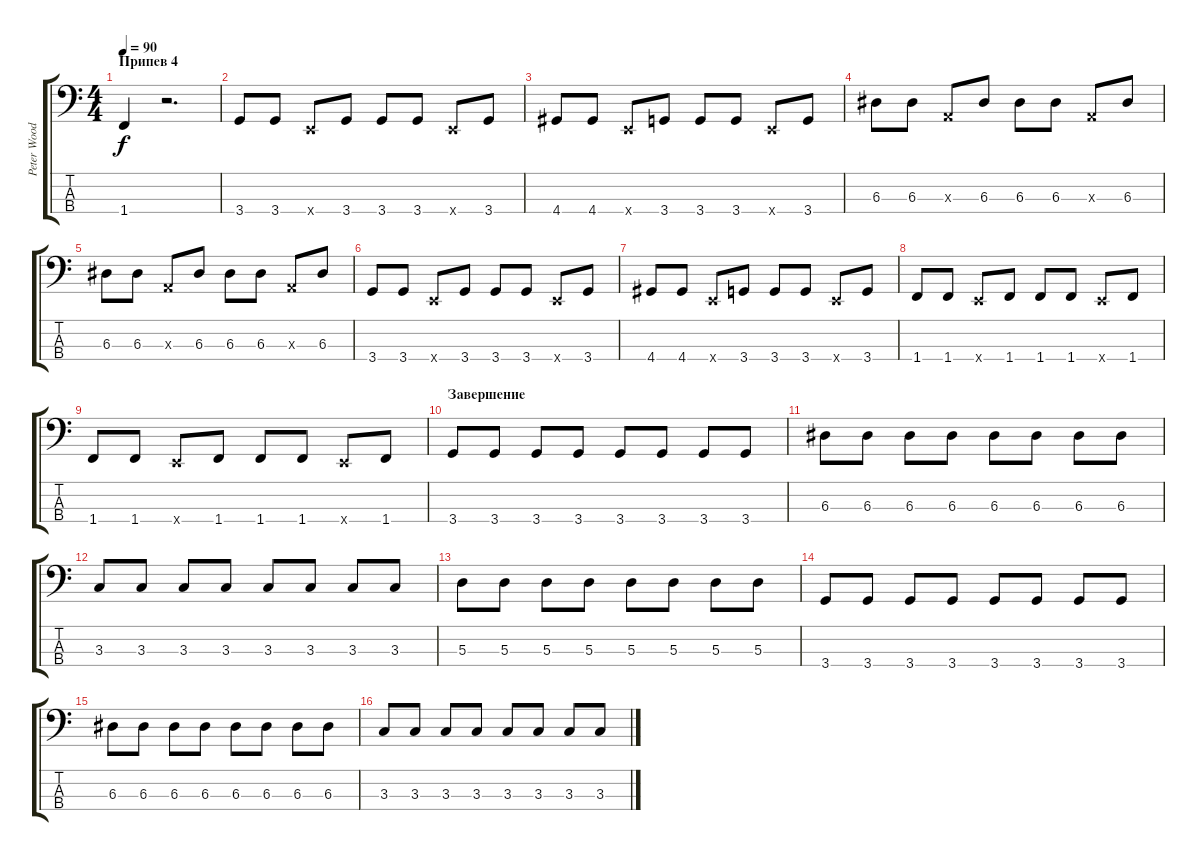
\track ("Peter Woodrobe" "Peter Wood") {instrument electricbassfinger}
\staff {score tabs}
\tuning (G2 D2 A1 E1) {hide}
\ts (4 4)
\section ("" "Припев 4")
\tempo 90
\clef f4
\ks c
1.4.4{dy f} r.2{d} |
3.4.8 3.4.8 0.4{x}.8 3.4.8 3.4.8 3.4.8 0.4{x}.8 3.4.8 |
4.4.8 4.4.8 0.4{x}.8 3.4.8 3.4.8 3.4.8 0.4{x}.8 3.4.8 |
6.3.8 6.3.8 0.3{x}.8 6.3.8 6.3.8 6.3.8 0.3{x}.8 6.3.8 |
6.3.8 6.3.8 0.3{x}.8 6.3.8 6.3.8 6.3.8 0.3{x}.8 6.3.8 |
3.4.8 3.4.8 0.4{x}.8 3.4.8 3.4.8 3.4.8 0.4{x}.8 3.4.8 |
4.4.8 4.4.8 0.4{x}.8 3.4.8 3.4.8 3.4.8 0.4{x}.8 3.4.8 |
1.4.8 1.4.8 0.4{x}.8 1.4.8 1.4.8 1.4.8 0.4{x}.8 1.4.8 |
1.4.8 1.4.8 0.4{x}.8 1.4.8 1.4.8 1.4.8 0.4{x}.8 1.4.8 |
\section ("" "Завершение")
3.4.8 3.4.8 3.4.8 3.4.8 3.4.8 3.4.8 3.4.8 3.4.8 |
6.3.8 6.3.8 6.3.8 6.3.8 6.3.8 6.3.8 6.3.8 6.3.8 |
3.3.8 3.3.8 3.3.8 3.3.8 3.3.8 3.3.8 3.3.8 3.3.8 |
5.3.8 5.3.8 5.3.8 5.3.8 5.3.8 5.3.8 5.3.8 5.3.8 |
3.4.8 3.4.8 3.4.8 3.4.8 3.4.8 3.4.8 3.4.8 3.4.8 |
6.3.8 6.3.8 6.3.8 6.3.8 6.3.8 6.3.8 6.3.8 6.3.8 |
3.3.8 3.3.8 3.3.8 3.3.8 3.3.8 3.3.8 3.3.8 3.3.8
